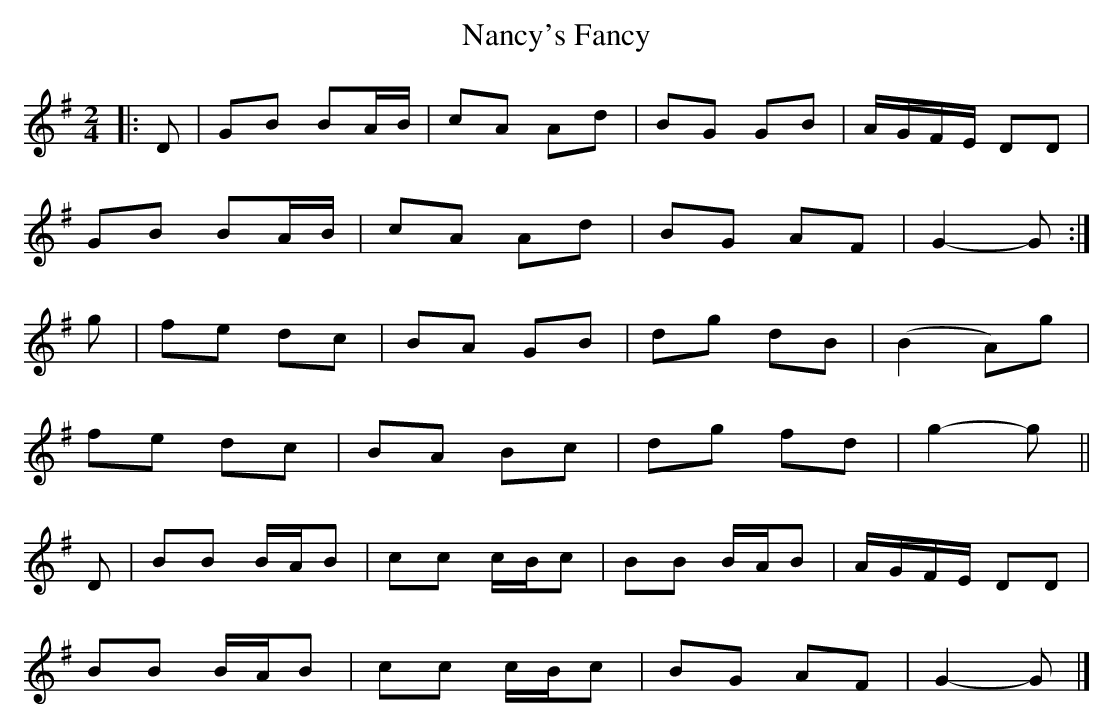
X:1
T:Nancy's Fancy
M:2/4
L:1/16
K:G
|:D2|G2B2 B2AB|c2A2 A2d2|B2G2 G2B2|AGFE D2D2|
G2B2 B2AB|c2A2 A2d2|B2G2 A2F2|G4-G2:|
g2|f2e2 d2c2|B2A2 G2B2|d2g2 d2B2|(B4A2)g2|
f2e2 d2c2|B2A2 B2c2|d2g2 f2d2|g4-g2||
D2|B2B2 BAB2|c2c2 cBc2|B2B2 BAB2|AGFE D2D2|
B2B2 BAB2|c2c2 cBc2|B2G2 A2F2|G4-G2|]
